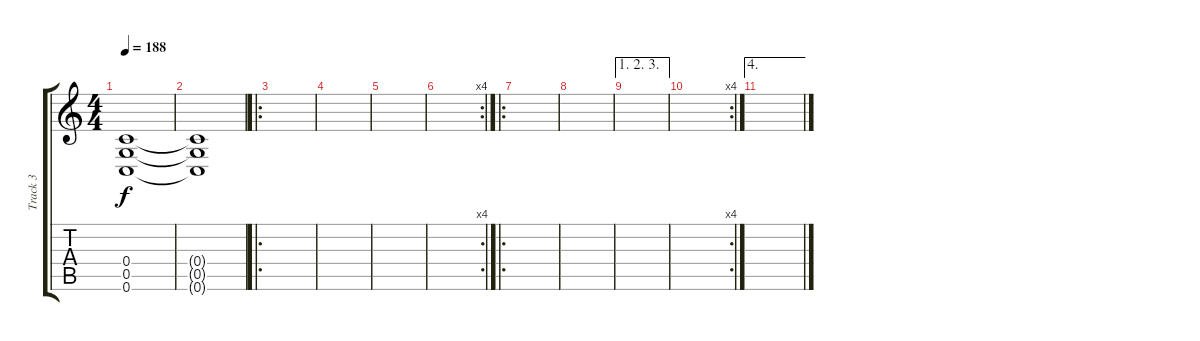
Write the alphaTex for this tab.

\track ("Track 3" "Track 3") {instrument distortionguitar}
\staff {score tabs}
\tuning (D4 A3 F3 C3 G2 C2) {hide}
\ts (4 4)
\tempo 188
\clef g2
\ks c
(0.4{t} 0.5{t} 0.6{t}).1{dy f} |
(0.4{t} 0.5{t} 0.6{t}).1 |
\ro
|
|
|
\rc 4
|
\ro
|
|
\ae (1 2 3)
|
\rc 4
|
\ae 4
